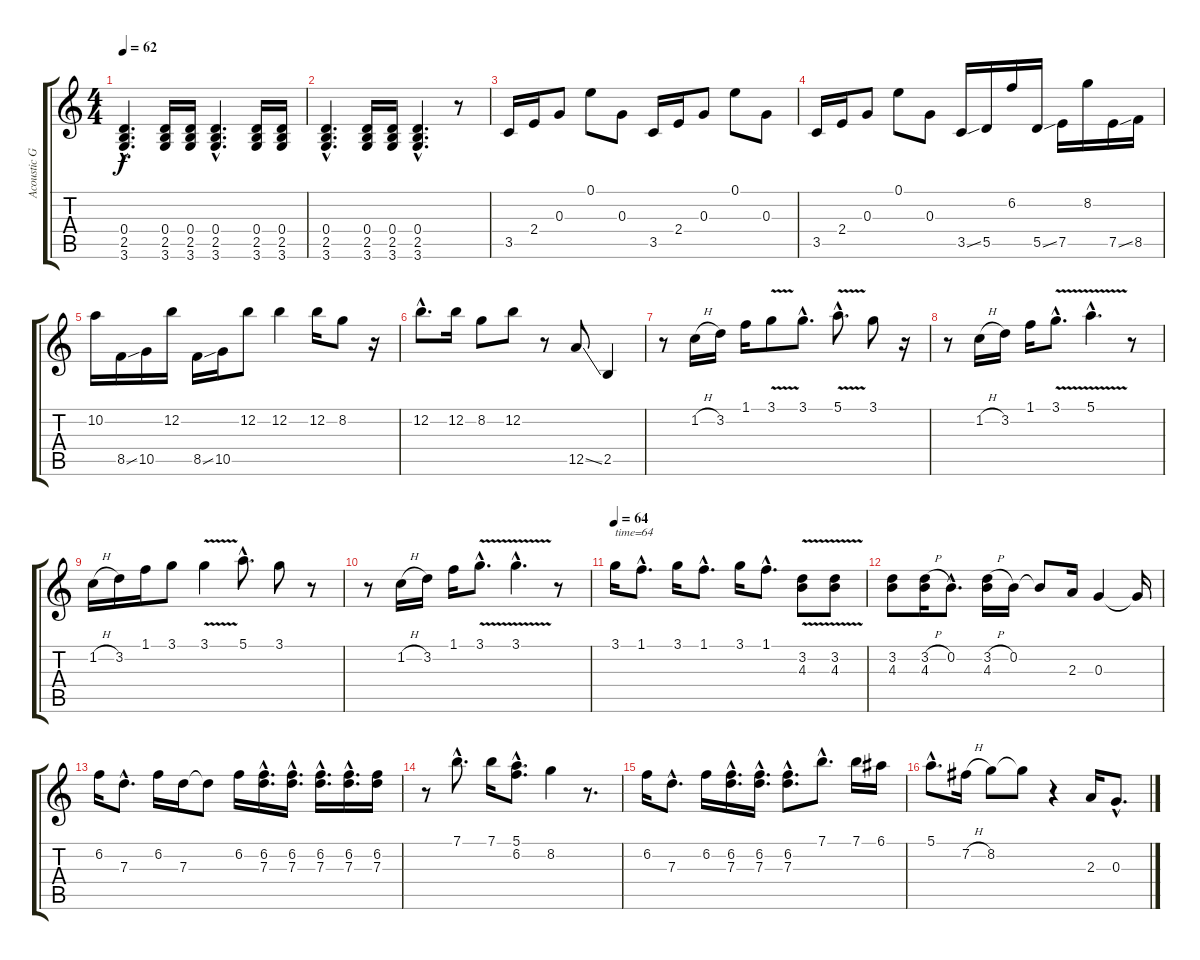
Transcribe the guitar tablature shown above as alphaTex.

\track ("Acoustic Guitar" "Acoustic G") {instrument acousticguitarsteel}
\staff {score tabs}
\tuning (E4 B3 G3 D3 A2 E2) {hide}
\ts (4 4)
\tempo 62
\clef g2
\ks c
(0.4{hac} 2.5{hac} 3.6{hac}).4{d dy f} (0.4 2.5 3.6).16 (0.4 2.5 3.6).16 (0.4{hac} 2.5{hac} 3.6{hac}).4{d} (0.4 2.5 3.6).16 (0.4 2.5 3.6).16 |
(0.4{hac} 2.5{hac} 3.6{hac}).4{d} (0.4 2.5 3.6).16 (0.4 2.5 3.6).16 (0.4{hac} 2.5{hac} 3.6{hac}).4{d} r.8 |
3.5.16 2.4.16 0.3.8 0.1.8 0.3.8 3.5.16 2.4.16 0.3.8 0.1.8 0.3.8 |
3.5.16 2.4.16 0.3.8 0.1.8 0.3.8 3.5{ss}.16 5.5.16 6.2.16 5.5{ss}.16 7.5.16 8.2.16 7.5{ss}.16 8.5.16 |
10.2.16 8.5{ss}.16 10.5.16 12.2.16 8.5{ss}.16 10.5.16 12.2.8 12.2.4 12.2.16 8.2.8 r.16 |
12.2{hac}.8{d} 12.2.16 8.2.8 12.2.8 r.8 12.5{ss}.8 2.5.4 |
r.8 1.2{h}.16 3.2.16 1.1.16 3.1{v}.8 3.1{hac}.8{d} 5.1{v hac}.8{d} 3.1.8 r.16 |
r.8 1.2{h}.16 3.2.16 1.1.16 3.1{v hac}.8{d} 5.1{v hac}.4{d} r.8 |
1.2{h}.16 3.2.16 1.1.16 3.1.8 3.1{v}.4 5.1{hac}.8{d} 3.1.8 r.8 |
r.8 1.2{h}.16 3.2.16 1.1.16 3.1{v hac}.8{d} 3.1{v hac}.4{d} r.8 |
\tempo 64
3.1.16{txt "time=64"} 1.1{hac}.8{d} 3.1.16 1.1{hac}.8{d} 3.1.16 1.1{hac}.8{d} (3.2 4.3{v}).8 (3.2 4.3{v}).8 |
(3.2 4.3).8 (3.2{h} 4.3).16 0.2{hac}.8{d} (3.2{h} 4.3).16 0.2.16 0.2{t}.8 2.3.16 0.3.4 0.3{t}.16 |
6.2.16 7.3{hac}.8{d} 6.2.16 7.3.16 7.3{t}.8 6.2.16 (6.2{hac} 7.3{hac}).16{d} (6.2{hac} 7.3{hac}).16{d} (6.2{hac} 7.3{hac}).16{d} (6.2{hac} 7.3{hac}).16{d} (6.2 7.3).16 |
r.8 7.1{hac}.8{d} 7.1.16 (5.1{hac} 6.2{hac}).8{d} 8.2.4 r.8{d} |
6.2.16 7.3{hac}.8{d} 6.2.16 (6.2{hac} 7.3{hac}).16{d} (6.2{hac} 7.3{hac}).16{d} (6.2{hac} 7.3{hac}).8{d} 7.1{hac}.8{d} 7.1.16 6.1.16 |
5.1{hac}.8{d} 7.2{h}.16 8.2.8 8.2{t}.8 r.4 2.3.16 0.3{hac}.8{d}
